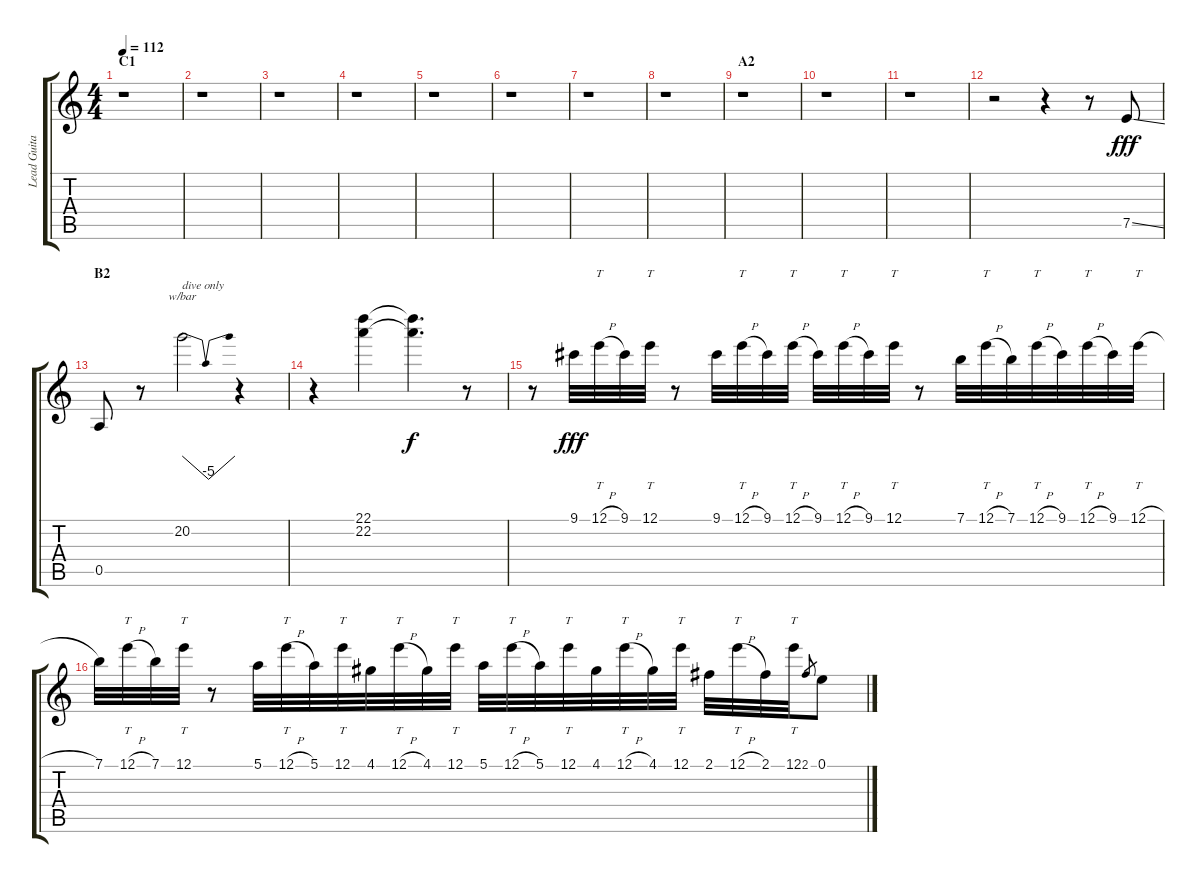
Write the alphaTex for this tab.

\track ("Lead Guitar 2" "Lead Guita") {instrument distortionguitar}
\staff {score tabs}
\tuning (E4 B3 G3 D3 A2 E2) {hide}
\ts (4 4)
\section ("" "C1")
\tempo 112
\clef g2
\ks c
r.1{dy fff} |
r.1 |
r.1 |
r.1 |
r.1 |
r.1 |
r.1 |
r.1 |
\section ("" "A2")
r.1 |
r.1 |
r.1 |
r.2 r.4 r.8 7.5{ss}.8 |
\section ("" "B2")
0.5.8 r.8 20.2.2{tbe (dip default 0 0 30 -20 60 0) txt "dive only"} r.4 |
r.4 (22.1 22.2).4 (22.1{t} 22.2{t}).4{d dy f} r.8 |
r.8 9.1.32{dy fff} 12.1{h}.32{tt} 9.1.32 12.1.32{tt} r.8 9.1.32 12.1{h}.32{tt} 9.1.32 12.1{h}.32{tt} 9.1.32 12.1{h}.32{tt} 9.1.32 12.1.32{tt} r.8 7.1.32 12.1{h}.32{tt} 7.1.32 12.1{h}.32{tt} 9.1.32 12.1{h}.32{tt} 9.1.32 12.1{h}.32{tt} |
7.1.32 12.1{h}.32{tt} 7.1.32 12.1.32{tt} r.8 5.1.32 12.1{h}.32{tt} 5.1.32 12.1.32{tt} 4.1.32 12.1{h}.32{tt} 4.1.32 12.1.32{tt} 5.1.32 12.1{h}.32{tt} 5.1.32 12.1.32{tt} 4.1.32 12.1{h}.32{tt} 4.1.32 12.1.32{tt} 2.1.32 12.1{h}.32{tt} 2.1.32 12.1.32{tt} 2.1.8{gr} 0.1.8
